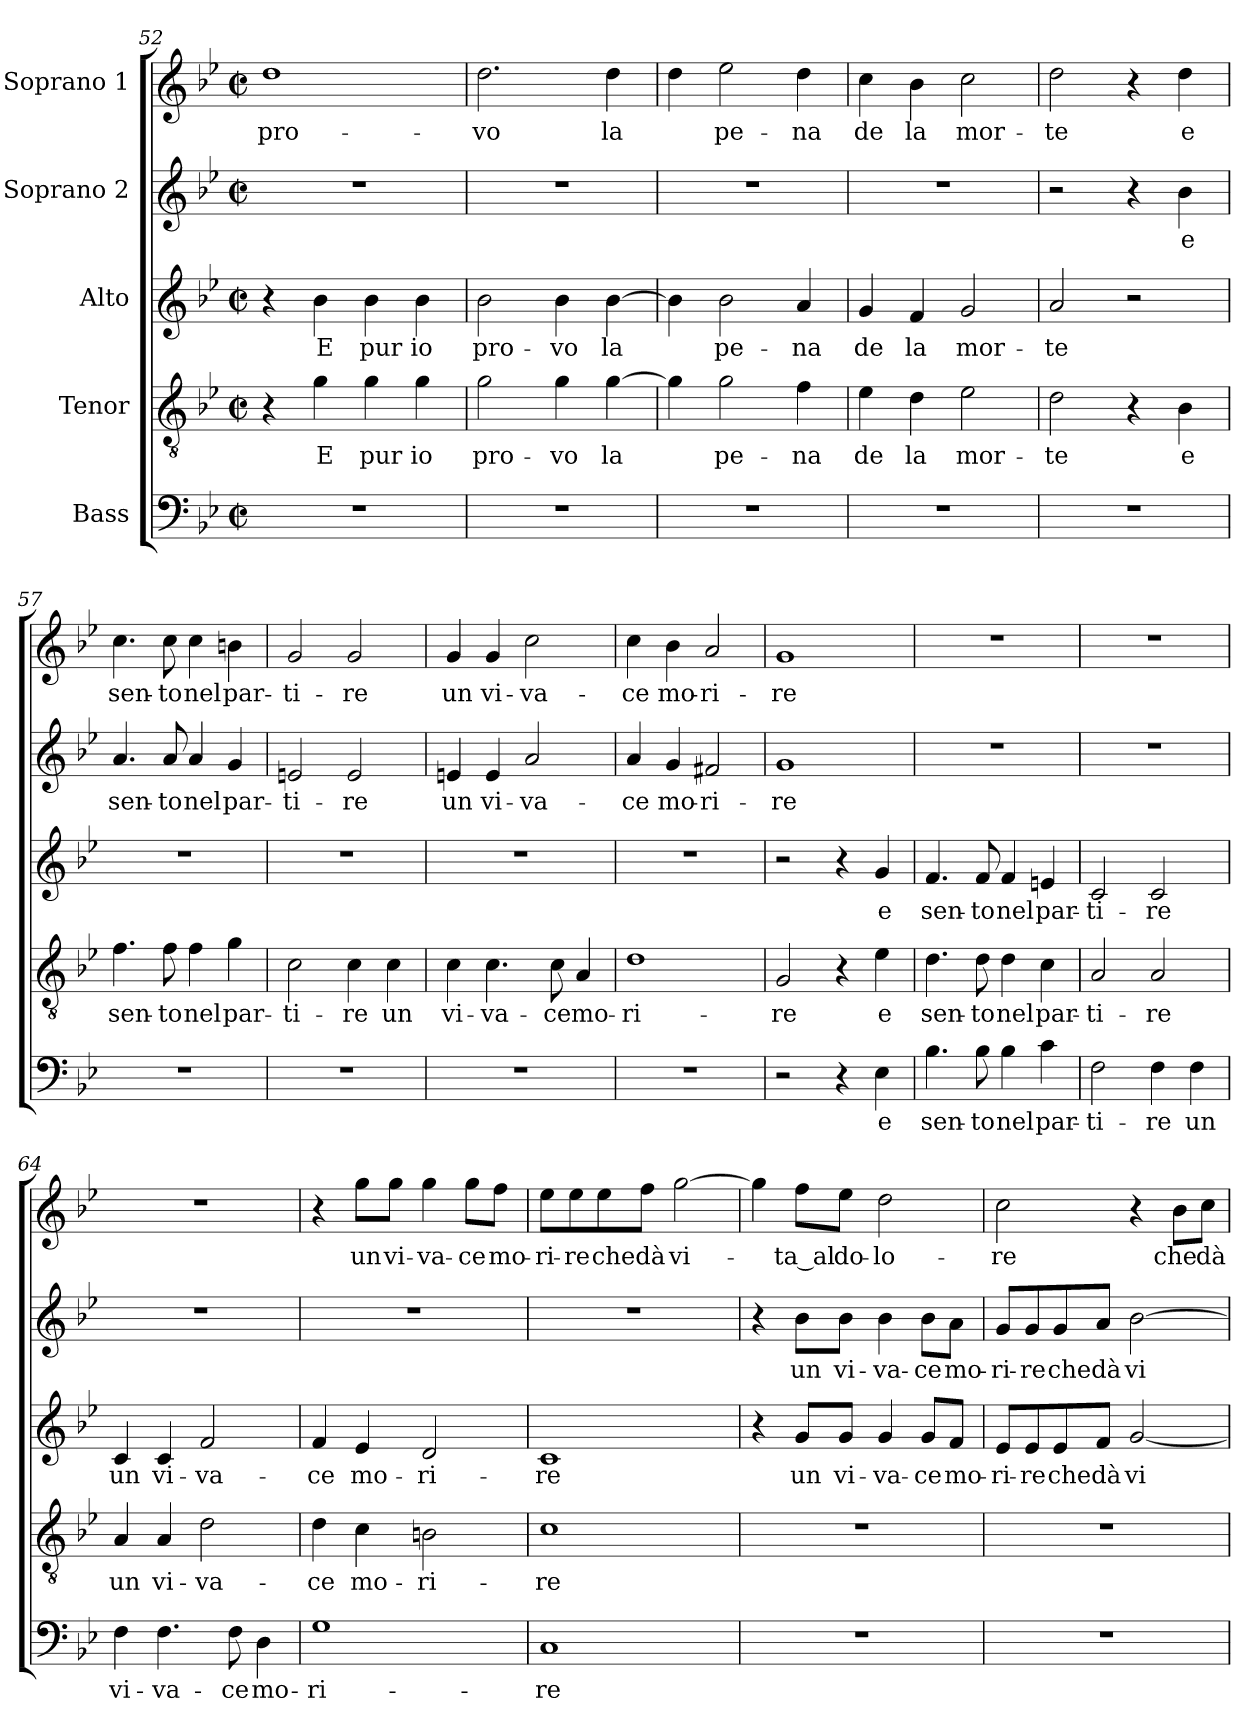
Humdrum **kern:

**kern	**text	**kern	**text	**kern	**text	**kern	**text	**kern	**text
*part5	*part5	*part4	*part4	*part3	*part3	*part2	*part2	*part1	*part1
*staff5	*staff5	*staff4	*staff4	*staff3	*staff3	*staff2	*staff2	*staff1	*staff1
*I"Bass	*	*I"Tenor	*	*I"Alto	*	*I"Soprano 2	*	*I"Soprano 1	*
!!LO:PB:g=z
*clefF4	*	*clefGv2	*	*clefG2	*	*clefG2	*	*clefG2	*
*k[b-e-]	*	*k[b-e-]	*	*k[b-e-]	*	*k[b-e-]	*	*k[b-e-]	*
*g:	*	*g:	*	*g:	*	*g:	*	*g:	*
*M2/2	*	*M2/2	*	*M2/2	*	*M2/2	*	*M2/2	*
*met(c|)	*	*met(c|)	*	*met(c|)	*	*met(c|)	*	*met(c|)	*
=52	=52	=52	=52	=52	=52	=52	=52	=52	=52
!	!	!	!	!	!	!	!	!	!LO:LY:b
1r	.	4r	.	4r	.	1r	.	1dd	pro-
!	!	!	!LO:LY:b	!	!LO:LY:b	!	!	!	!
.	.	4g\	E	4b-\	E	.	.	.	.
!	!	!	!LO:LY:b	!	!LO:LY:b	!	!	!	!
.	.	4g\	pur	4b-\	pur	.	.	.	.
!	!	!	!LO:LY:b	!	!LO:LY:b	!	!	!	!
.	.	4g\	io	4b-\	io	.	.	.	.
=53	=53	=53	=53	=53	=53	=53	=53	=53	=53
!	!	!	!LO:LY:b	!	!LO:LY:b	!	!	!	!LO:LY:b
1r	.	2g\	pro-	2b-\	pro-	1r	.	2.dd\	-vo
!	!	!	!LO:LY:b	!	!LO:LY:b	!	!	!	!
.	.	4g\	-vo	4b-\	-vo	.	.	.	.
!	!	!	!LO:LY:b	!	!LO:LY:b	!	!	!	!LO:LY:b
.	.	[4g\	la	[4b-\	la	.	.	4dd\	la
=54	=54	=54	=54	=54	=54	=54	=54	=54	=54
1r	.	4g\]	.	4b-\]	.	1r	.	4dd\	.
!	!	!	!LO:LY:b	!	!LO:LY:b	!	!	!	!LO:LY:b
.	.	2g\	pe-	2b-\	pe-	.	.	2ee-\	pe-
!	!	!	!LO:LY:b	!	!LO:LY:b	!	!	!	!LO:LY:b
.	.	4f\	-na	4a/	-na	.	.	4dd\	-na
=55	=55	=55	=55	=55	=55	=55	=55	=55	=55
!	!	!	!LO:LY:b	!	!LO:LY:b	!	!	!	!LO:LY:b
1r	.	4e-\	de	4g/	de	1r	.	4cc\	de
!	!	!	!LO:LY:b	!	!LO:LY:b	!	!	!	!LO:LY:b
.	.	4d\	la	4f/	la	.	.	4b-\	la
!	!	!	!LO:LY:b	!	!LO:LY:b	!	!	!	!LO:LY:b
.	.	2e-\	mor-	2g/	mor-	.	.	2cc\	mor-
=56	=56	=56	=56	=56	=56	=56	=56	=56	=56
!	!	!	!LO:LY:b	!	!LO:LY:b	!	!	!	!LO:LY:b
1r	.	2d\	-te	2a/	-te	2r	.	2dd\	-te
.	.	4r	.	2r	.	4r	.	4r	.
!	!	!	!LO:LY:b	!	!	!	!LO:LY:b	!	!LO:LY:b
.	.	4B-\	e	.	.	4b-\	e	4dd\	e
!!LO:PB:g=z
=57	=57	=57	=57	=57	=57	=57	=57	=57	=57
!	!	!	!LO:LY:b	!	!	!	!LO:LY:b	!	!LO:LY:b
1r	.	4.f\	sen-	1r	.	4.a/	sen-	4.cc\	sen-
!	!	!	!LO:LY:b	!	!	!	!LO:LY:b	!	!LO:LY:b
.	.	8f\	-to	.	.	8a/	-to	8cc\	-to
!	!	!	!LO:LY:b	!	!	!	!LO:LY:b	!	!LO:LY:b
.	.	4f\	nel	.	.	4a/	nel	4cc\	nel
!	!	!	!LO:LY:b	!	!	!	!LO:LY:b	!	!LO:LY:b
.	.	4g\	par-	.	.	4g/	par-	4bn\	par-
=58	=58	=58	=58	=58	=58	=58	=58	=58	=58
!	!	!	!LO:LY:b	!	!	!	!LO:LY:b	!	!LO:LY:b
1r	.	2c\	-ti-	1r	.	2en/	-ti-	2g/	-ti-
!	!	!	!LO:LY:b	!	!	!	!LO:LY:b	!	!LO:LY:b
.	.	4c\	-re	.	.	2e/	-re	2g/	-re
!	!	!	!LO:LY:b	!	!	!	!	!	!
.	.	4c\	un	.	.	.	.	.	.
=59	=59	=59	=59	=59	=59	=59	=59	=59	=59
!	!	!	!LO:LY:b	!	!	!	!LO:LY:b	!	!LO:LY:b
1r	.	4c\	vi-	1r	.	4en/	un	4g/	un
!	!	!	!LO:LY:b	!	!	!	!LO:LY:b	!	!LO:LY:b
.	.	4.c\	-va-	.	.	4e/	vi-	4g/	vi-
!	!	!	!	!	!	!	!LO:LY:b	!	!LO:LY:b
.	.	.	.	.	.	2a/	-va-	2cc\	-va-
!	!	!	!LO:LY:b	!	!	!	!	!	!
.	.	8c\	-ce	.	.	.	.	.	.
!	!	!	!LO:LY:b	!	!	!	!	!	!
.	.	4A/	mo-	.	.	.	.	.	.
=60	=60	=60	=60	=60	=60	=60	=60	=60	=60
!	!	!	!LO:LY:b	!	!	!	!LO:LY:b	!	!LO:LY:b
1r	.	1d	-ri-	1r	.	4a/	-ce	4cc\	-ce
!	!	!	!	!	!	!	!LO:LY:b	!	!LO:LY:b
.	.	.	.	.	.	4g/	mo-	4b-\	mo-
!	!	!	!	!	!	!	!LO:LY:b	!	!LO:LY:b
.	.	.	.	.	.	2f#X/	-ri-	2a/	-ri-
=61	=61	=61	=61	=61	=61	=61	=61	=61	=61
!	!	!	!LO:LY:b	!	!	!	!LO:LY:b	!	!LO:LY:b
2r	.	2G/	-re	2r	.	1g	-re	1g	-re
4r	.	4r	.	4r	.	.	.	.	.
!	!LO:LY:b	!	!LO:LY:b	!	!LO:LY:b	!	!	!	!
4E-\	e	4e-\	e	4g/	e	.	.	.	.
!!LO:LB:g=z
=62	=62	=62	=62	=62	=62	=62	=62	=62	=62
!	!LO:LY:b	!	!LO:LY:b	!	!LO:LY:b	!	!	!	!
4.B-\	sen-	4.d\	sen-	4.f/	sen-	1r	.	1r	.
!	!LO:LY:b	!	!LO:LY:b	!	!LO:LY:b	!	!	!	!
8B-\	-to	8d\	-to	8f/	-to	.	.	.	.
!	!LO:LY:b	!	!LO:LY:b	!	!LO:LY:b	!	!	!	!
4B-\	nel	4d\	nel	4f/	nel	.	.	.	.
!	!LO:LY:b	!	!LO:LY:b	!	!LO:LY:b	!	!	!	!
4c\	par-	4c\	par-	4en/	par-	.	.	.	.
=63	=63	=63	=63	=63	=63	=63	=63	=63	=63
!	!LO:LY:b	!	!LO:LY:b	!	!LO:LY:b	!	!	!	!
2F\	-ti-	2A/	-ti-	2c/	-ti-	1r	.	1r	.
!	!LO:LY:b	!	!LO:LY:b	!	!LO:LY:b	!	!	!	!
4F\	-re	2A/	-re	2c/	-re	.	.	.	.
!	!LO:LY:b	!	!	!	!	!	!	!	!
4F\	un	.	.	.	.	.	.	.	.
=64	=64	=64	=64	=64	=64	=64	=64	=64	=64
!	!LO:LY:b	!	!LO:LY:b	!	!LO:LY:b	!	!	!	!
4F\	vi-	4A/	un	4c/	un	1r	.	1r	.
!	!LO:LY:b	!	!LO:LY:b	!	!LO:LY:b	!	!	!	!
4.F\	-va-	4A/	vi-	4c/	vi-	.	.	.	.
!	!	!	!LO:LY:b	!	!LO:LY:b	!	!	!	!
.	.	2d\	-va-	2f/	-va-	.	.	.	.
!	!LO:LY:b	!	!	!	!	!	!	!	!
8F\	-ce	.	.	.	.	.	.	.	.
!	!LO:LY:b	!	!	!	!	!	!	!	!
4D\	mo-	.	.	.	.	.	.	.	.
=65	=65	=65	=65	=65	=65	=65	=65	=65	=65
!	!LO:LY:b	!	!LO:LY:b	!	!LO:LY:b	!	!	!	!
1G	-ri-	4d\	-ce	4f/	-ce	1r	.	4r	.
!	!	!	!LO:LY:b	!	!LO:LY:b	!	!	!	!LO:LY:b
.	.	4c\	mo-	4e-/	mo-	.	.	8gg\L	un
!	!	!	!	!	!	!	!	!	!LO:LY:b
.	.	.	.	.	.	.	.	8gg\J	vi-
!	!	!	!LO:LY:b	!	!LO:LY:b	!	!	!	!LO:LY:b
.	.	2Bn\	-ri-	2d/	-ri-	.	.	4gg\	-va-
!	!	!	!	!	!	!	!	!	!LO:LY:b
.	.	.	.	.	.	.	.	8gg\L	-ce
!	!	!	!	!	!	!	!	!	!LO:LY:b
.	.	.	.	.	.	.	.	8ff\J	mo-
!!LO:PB:g=z
=66	=66	=66	=66	=66	=66	=66	=66	=66	=66
!	!LO:LY:b	!	!LO:LY:b	!	!LO:LY:b	!	!	!	!LO:LY:b
1C	-re	1c	-re	1c	-re	1r	.	8ee-\L	-ri-
!	!	!	!	!	!	!	!	!	!LO:LY:b
.	.	.	.	.	.	.	.	8ee-\	-re
!	!	!	!	!	!	!	!	!	!LO:LY:b
.	.	.	.	.	.	.	.	8ee-\	che
!	!	!	!	!	!	!	!	!	!LO:LY:b
.	.	.	.	.	.	.	.	8ff\J	dà
!	!	!	!	!	!	!	!	!	!LO:LY:b
.	.	.	.	.	.	.	.	[2gg\	vi-
=67	=67	=67	=67	=67	=67	=67	=67	=67	=67
1r	.	1r	.	4r	.	4r	.	4gg\]	.
!	!	!	!	!	!LO:LY:b	!	!LO:LY:b	!	!LO:LY:b
.	.	.	.	8g/L	un	8b-\L	un	8ff\L	-ta_al
!	!	!	!	!	!LO:LY:b	!	!LO:LY:b	!	!LO:LY:b
.	.	.	.	8g/J	vi-	8b-\J	vi-	8ee-\J	do-
!	!	!	!	!	!LO:LY:b	!	!LO:LY:b	!	!LO:LY:b
.	.	.	.	4g/	-va-	4b-\	-va-	2dd\	-lo-
!	!	!	!	!	!LO:LY:b	!	!LO:LY:b	!	!
.	.	.	.	8g/L	-ce	8b-\L	-ce	.	.
!	!	!	!	!	!LO:LY:b	!	!LO:LY:b	!	!
.	.	.	.	8f/J	mo-	8a\J	mo-	.	.
=68	=68	=68	=68	=68	=68	=68	=68	=68	=68
!	!	!	!	!	!LO:LY:b	!	!LO:LY:b	!	!LO:LY:b
1r	.	1r	.	8e-/L	-ri-	8g/L	-ri-	2cc\	-re
!	!	!	!	!	!LO:LY:b	!	!LO:LY:b	!	!
.	.	.	.	8e-/	-re	8g/	-re	.	.
!	!	!	!	!	!LO:LY:b	!	!LO:LY:b	!	!
.	.	.	.	8e-/	che	8g/	che	.	.
!	!	!	!	!	!LO:LY:b	!	!LO:LY:b	!	!
.	.	.	.	8f/J	dà	8a/J	dà	.	.
!	!	!	!	!	!LO:LY:b	!	!LO:LY:b	!	!
.	.	.	.	[2g/	vi-	[2b-\	vi-	4r	.
!	!	!	!	!	!	!	!	!	!LO:LY:b
.	.	.	.	.	.	.	.	8b-\L	che
!	!	!	!	!	!	!	!	!	!LO:LY:b
.	.	.	.	.	.	.	.	8cc\J	dà
=	=	=	=	=	=	=	=	=	=
*-	*-	*-	*-	*-	*-	*-	*-	*-	*-
